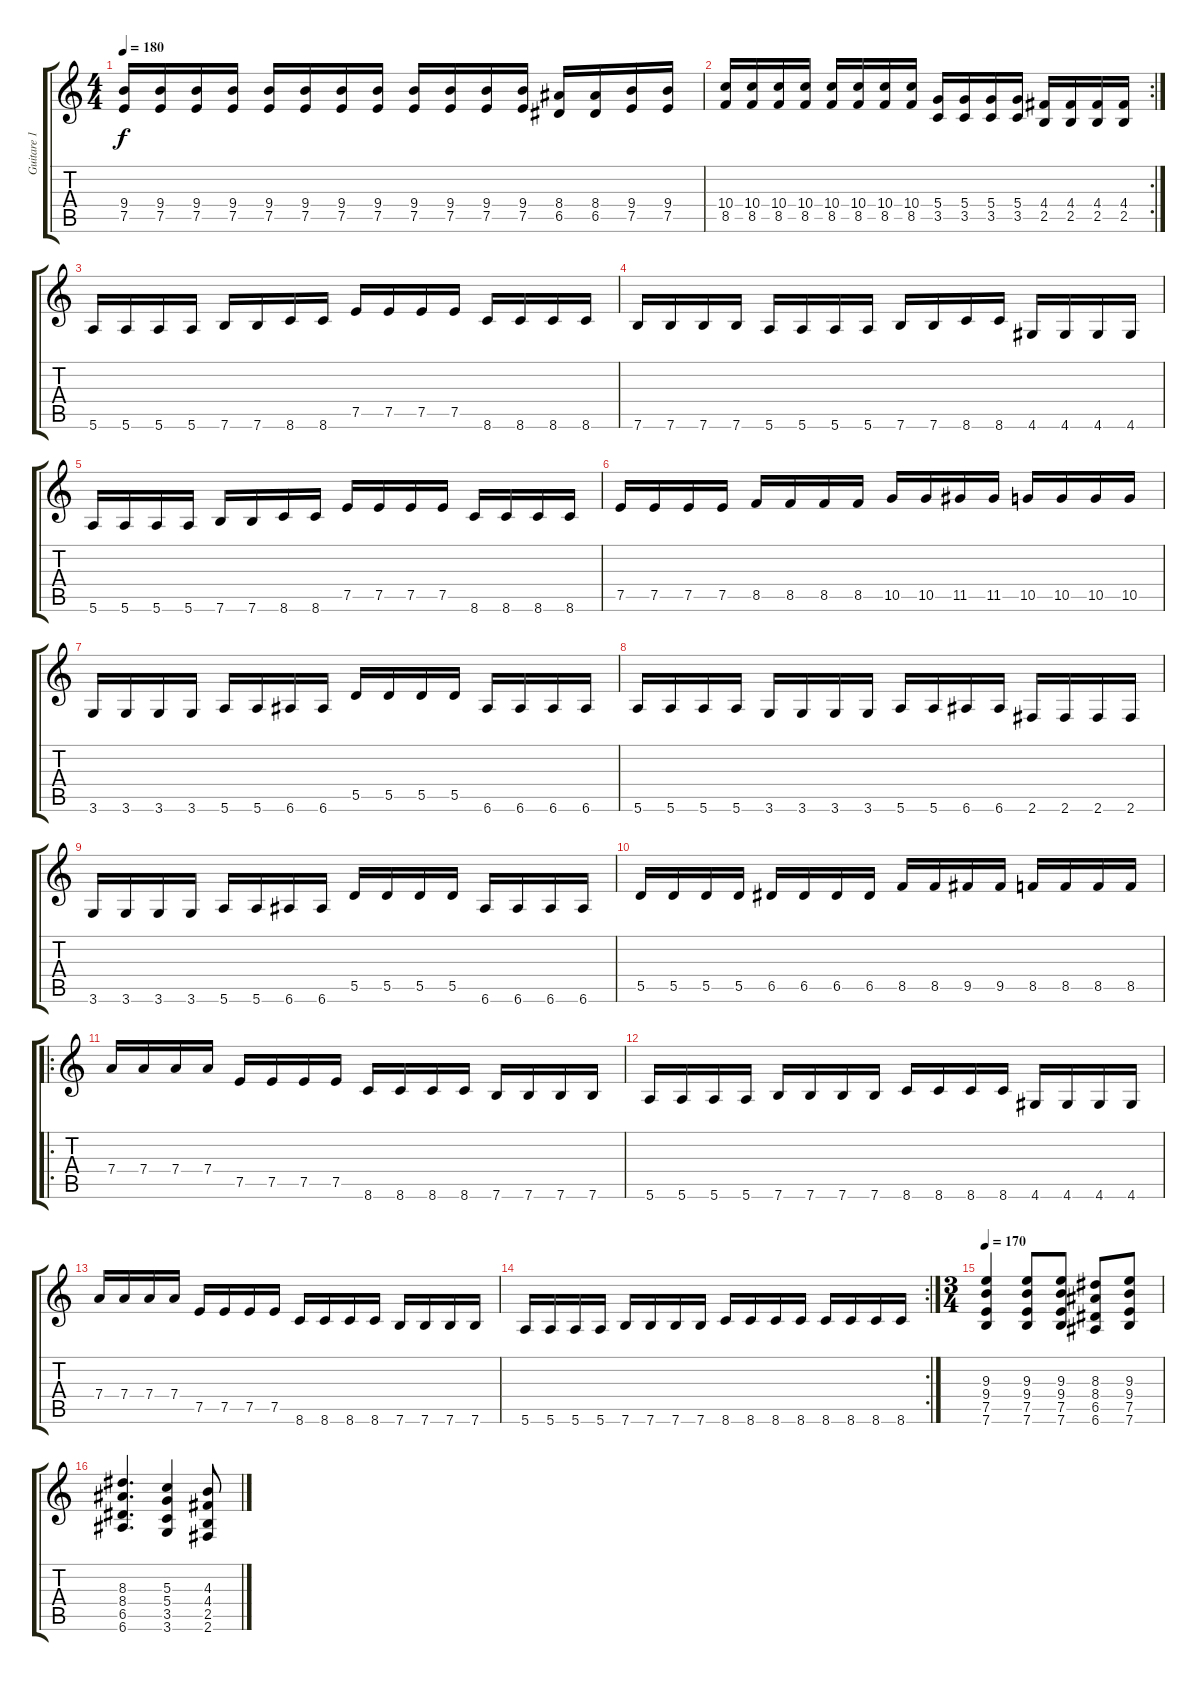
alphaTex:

\track ("Guitare 1" "Guitare 1") {instrument distortionguitar}
\staff {score tabs}
\tuning (E4 B3 G3 D3 A2 E2) {hide}
\ts (4 4)
\tempo 180
\clef g2
\ks c
(9.4 7.5).16{dy f} (9.4 7.5).16 (9.4 7.5).16 (9.4 7.5).16 (9.4 7.5).16 (9.4 7.5).16 (9.4 7.5).16 (9.4 7.5).16 (9.4 7.5).16 (9.4 7.5).16 (9.4 7.5).16 (9.4 7.5).16 (8.4 6.5).16 (8.4 6.5).16 (9.4 7.5).16 (9.4 7.5).16 |
\rc 2
(10.4 8.5).16 (10.4 8.5).16 (10.4 8.5).16 (10.4 8.5).16 (10.4 8.5).16 (10.4 8.5).16 (10.4 8.5).16 (10.4 8.5).16 (5.4 3.5).16 (5.4 3.5).16 (5.4 3.5).16 (5.4 3.5).16 (4.4 2.5).16 (4.4 2.5).16 (4.4 2.5).16 (4.4 2.5).16 |
5.6.16 5.6.16 5.6.16 5.6.16 7.6.16 7.6.16 8.6.16 8.6.16 7.5.16 7.5.16 7.5.16 7.5.16 8.6.16 8.6.16 8.6.16 8.6.16 |
7.6.16 7.6.16 7.6.16 7.6.16 5.6.16 5.6.16 5.6.16 5.6.16 7.6.16 7.6.16 8.6.16 8.6.16 4.6.16 4.6.16 4.6.16 4.6.16 |
5.6.16 5.6.16 5.6.16 5.6.16 7.6.16 7.6.16 8.6.16 8.6.16 7.5.16 7.5.16 7.5.16 7.5.16 8.6.16 8.6.16 8.6.16 8.6.16 |
7.5.16 7.5.16 7.5.16 7.5.16 8.5.16 8.5.16 8.5.16 8.5.16 10.5.16 10.5.16 11.5.16 11.5.16 10.5.16 10.5.16 10.5.16 10.5.16 |
3.6.16 3.6.16 3.6.16 3.6.16 5.6.16 5.6.16 6.6.16 6.6.16 5.5.16 5.5.16 5.5.16 5.5.16 6.6.16 6.6.16 6.6.16 6.6.16 |
5.6.16 5.6.16 5.6.16 5.6.16 3.6.16 3.6.16 3.6.16 3.6.16 5.6.16 5.6.16 6.6.16 6.6.16 2.6.16 2.6.16 2.6.16 2.6.16 |
3.6.16 3.6.16 3.6.16 3.6.16 5.6.16 5.6.16 6.6.16 6.6.16 5.5.16 5.5.16 5.5.16 5.5.16 6.6.16 6.6.16 6.6.16 6.6.16 |
5.5.16 5.5.16 5.5.16 5.5.16 6.5.16 6.5.16 6.5.16 6.5.16 8.5.16 8.5.16 9.5.16 9.5.16 8.5.16 8.5.16 8.5.16 8.5.16 |
\ro
7.4.16 7.4.16 7.4.16 7.4.16 7.5.16 7.5.16 7.5.16 7.5.16 8.6.16 8.6.16 8.6.16 8.6.16 7.6.16 7.6.16 7.6.16 7.6.16 |
5.6.16 5.6.16 5.6.16 5.6.16 7.6.16 7.6.16 7.6.16 7.6.16 8.6.16 8.6.16 8.6.16 8.6.16 4.6.16 4.6.16 4.6.16 4.6.16 |
7.4.16 7.4.16 7.4.16 7.4.16 7.5.16 7.5.16 7.5.16 7.5.16 8.6.16 8.6.16 8.6.16 8.6.16 7.6.16 7.6.16 7.6.16 7.6.16 |
\rc 2
5.6.16 5.6.16 5.6.16 5.6.16 7.6.16 7.6.16 7.6.16 7.6.16 8.6.16 8.6.16 8.6.16 8.6.16 8.6.16 8.6.16 8.6.16 8.6.16 |
\ts (3 4)
\tempo 170
(9.3 9.4 7.5 7.6).4 (9.3 9.4 7.5 7.6).8 (9.3 9.4 7.5 7.6).8 (8.3 8.4 6.5 6.6).8 (9.3 9.4 7.5 7.6).8 |
(8.3 8.4 6.5 6.6).4{d} (5.3 5.4 3.5 3.6).4 (4.3 4.4 2.5 2.6).8
